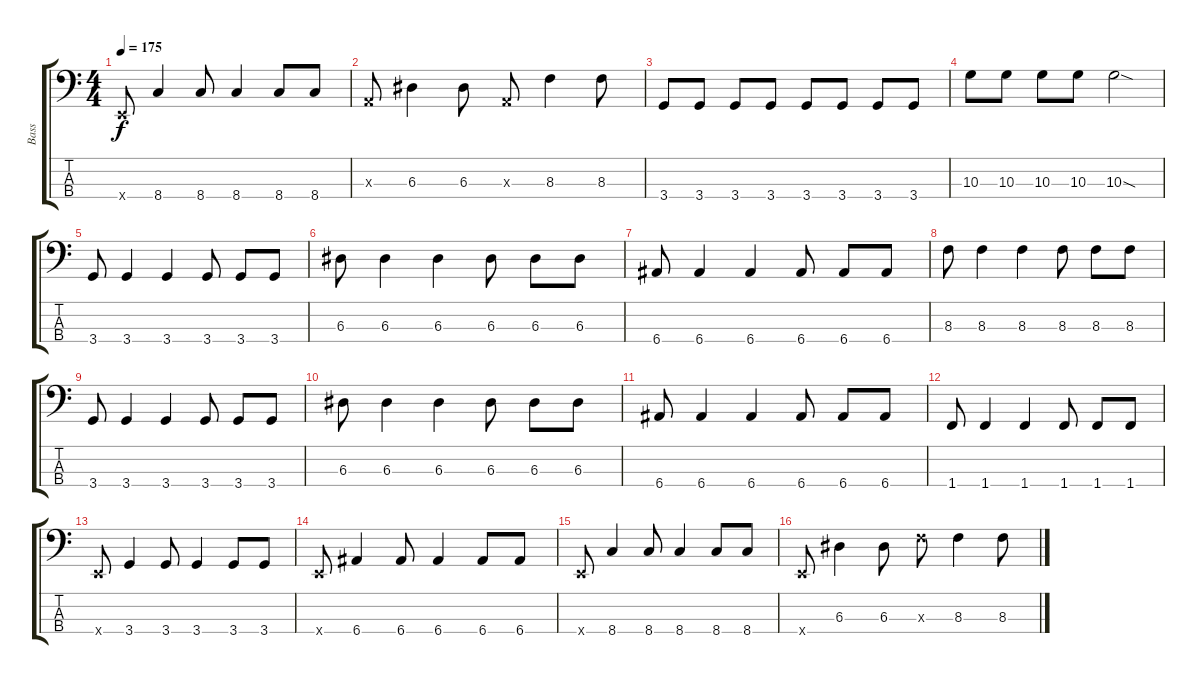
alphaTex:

\track ("Bass" "Bass") {instrument electricbassfinger}
\staff {score tabs}
\tuning (G2 D2 A1 E1) {hide}
\ts (4 4)
\tempo 175
\clef f4
\ks c
0.4{x}.8{dy f} 8.4.4 8.4.8 8.4.4 8.4.8 8.4.8 |
0.3{x}.8 6.3.4 6.3.8 0.3{x}.8 8.3.4 8.3.8 |
3.4.8 3.4.8 3.4.8 3.4.8 3.4.8 3.4.8 3.4.8 3.4.8 |
10.3.8 10.3.8 10.3.8 10.3.8 10.3{sod}.2 |
3.4.8 3.4.4 3.4.4 3.4.8 3.4.8 3.4.8 |
6.3.8 6.3.4 6.3.4 6.3.8 6.3.8 6.3.8 |
6.4.8 6.4.4 6.4.4 6.4.8 6.4.8 6.4.8 |
8.3.8 8.3.4 8.3.4 8.3.8 8.3.8 8.3.8 |
3.4.8 3.4.4 3.4.4 3.4.8 3.4.8 3.4.8 |
6.3.8 6.3.4 6.3.4 6.3.8 6.3.8 6.3.8 |
6.4.8 6.4.4 6.4.4 6.4.8 6.4.8 6.4.8 |
1.4.8 1.4.4 1.4.4 1.4.8 1.4.8 1.4.8 |
0.4{x}.8 3.4.4 3.4.8 3.4.4 3.4.8 3.4.8 |
0.4{x}.8 6.4.4 6.4.8 6.4.4 6.4.8 6.4.8 |
0.4{x}.8 8.4.4 8.4.8 8.4.4 8.4.8 8.4.8 |
0.4{x}.8 6.3.4 6.3.8 8.3{x}.8 8.3.4 8.3.8
